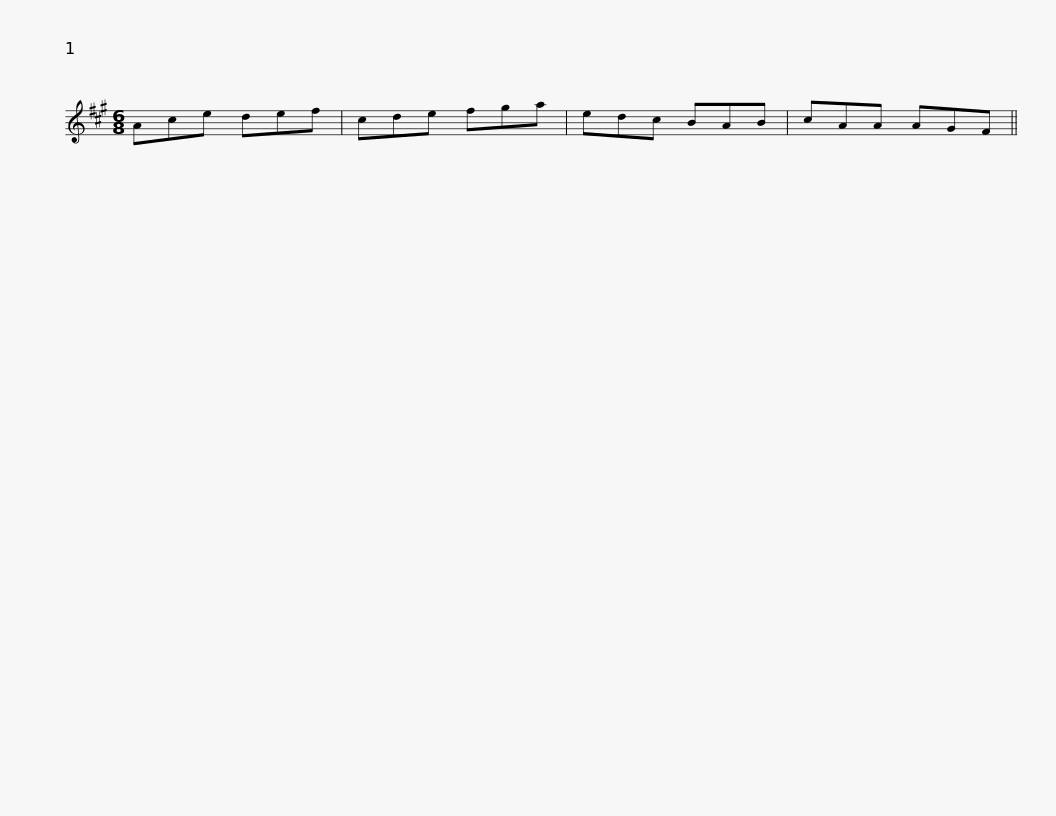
X:1
L:1/8
M:6/8
I:linebreak $
K:A
V:1 treble
V:1
 Ace def | cde fga | edc BAB | cAA AGF || %4
